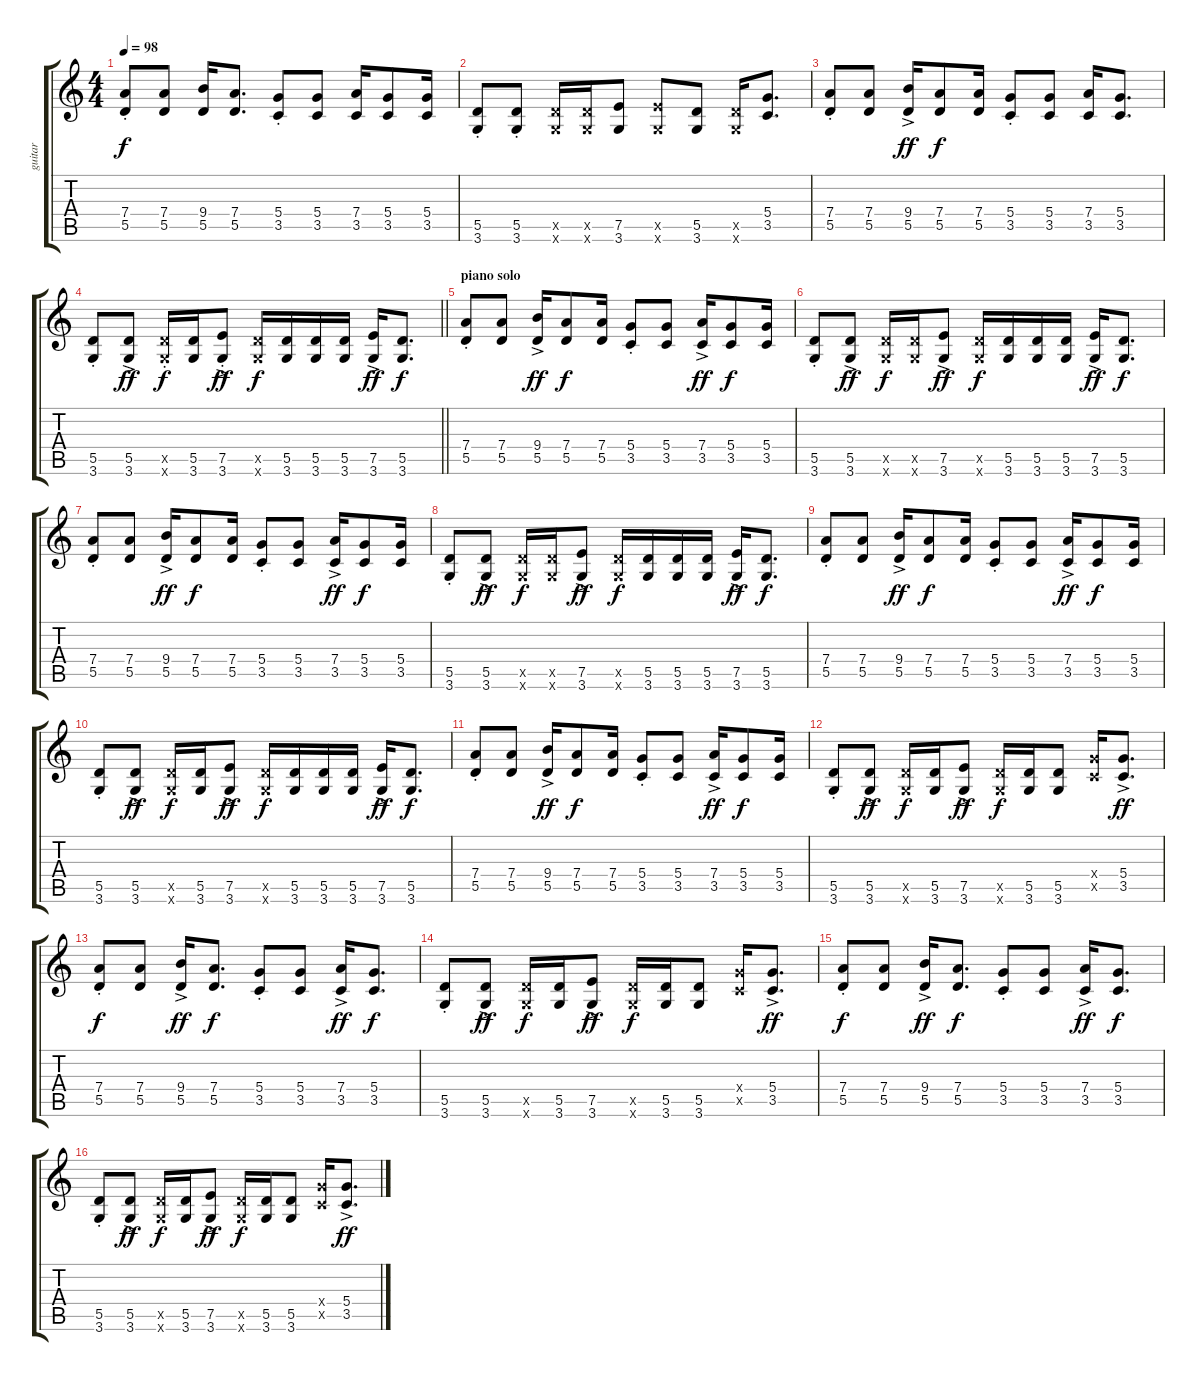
\track ("guitar" "guitar") {instrument electricguitarclean}
\staff {score tabs}
\tuning (E4 B3 G3 D3 A2 E2) {hide}
\ts (4 4)
\tempo 98
\clef g2
\ks c
(7.4{st} 5.5{st}).8{dy f} (7.4 5.5).8 (9.4 5.5).16 (7.4 5.5).8{d} (5.4{st} 3.5{st}).8 (5.4 3.5).8 (7.4 3.5).16 (5.4 3.5).8 (5.4 3.5).16 |
(5.5{st} 3.6{st}).8 (5.5{st} 3.6).8 (5.5{x} 3.6{x}).16 (5.5{x} 3.6{x}).16 (7.5 3.6).8 (7.5{x} 3.6{x}).8 (5.5 3.6).8 (5.5{x} 3.6{x}).16 (5.4 3.5).8{d} |
(7.4{st} 5.5{st}).8 (7.4 5.5).8 (9.4{ac} 5.5{ac}).16{dy ff} (7.4 5.5).8{dy f} (7.4 5.5).16 (5.4{st} 3.5{st}).8 (5.4 3.5).8 (7.4 3.5).16 (5.4 3.5).8{d} |
\barLineRight lightlight
(5.5 3.6{st}).8 (5.5{ac} 3.6{ac}).8{dy ff} (5.5{st x} 3.6{st x}).16{dy f} (5.5 3.6).16 (7.5{ac st} 3.6{ac st}).8{dy ff} (5.5{x} 3.6{x}).16{dy f} (5.5 3.6).16 (5.5 3.6).16 (5.5 3.6).16 (7.5{ac} 3.6{ac}).16{dy ff} (5.5 3.6).8{d dy f} |
\section ("" "piano solo")
(7.4{st} 5.5{st}).8 (7.4 5.5).8 (9.4{ac} 5.5{ac}).16{dy ff} (7.4 5.5).8{dy f} (7.4 5.5).16 (5.4{st} 3.5{st}).8 (5.4 3.5).8 (7.4{ac} 3.5{ac}).16{dy ff} (5.4 3.5).8{dy f} (5.4 3.5).16 |
(5.5{st} 3.6{st}).8 (5.5{ac} 3.6{ac}).8{dy ff} (5.5{x} 3.6{x}).16{dy f} (5.5{x} 3.6{x}).16 (7.5{ac} 3.6{ac}).8{dy ff} (5.5{x} 3.6{x}).16{dy f} (5.5 3.6).16 (5.5 3.6).16 (5.5 3.6).16 (7.5{ac} 3.6{ac}).16{dy ff} (5.5 3.6).8{d dy f} |
(7.4{st} 5.5{st}).8 (7.4 5.5).8 (9.4{ac} 5.5{ac}).16{dy ff} (7.4 5.5).8{dy f} (7.4 5.5).16 (5.4{st} 3.5{st}).8 (5.4 3.5).8 (7.4{ac} 3.5{ac}).16{dy ff} (5.4 3.5).8{dy f} (5.4 3.5).16 |
(5.5{st} 3.6{st}).8 (5.5{ac} 3.6{ac}).8{dy ff} (5.5{x} 3.6{x}).16{dy f} (5.5{x} 3.6{x}).16 (7.5{ac} 3.6{ac}).8{dy ff} (5.5{x} 3.6{x}).16{dy f} (5.5 3.6).16 (5.5 3.6).16 (5.5 3.6).16 (7.5{ac} 3.6{ac}).16{dy ff} (5.5 3.6).8{d dy f} |
(7.4{st} 5.5{st}).8 (7.4 5.5).8 (9.4{ac} 5.5{ac}).16{dy ff} (7.4 5.5).8{dy f} (7.4 5.5).16 (5.4{st} 3.5{st}).8 (5.4 3.5).8 (7.4{ac} 3.5{ac}).16{dy ff} (5.4 3.5).8{dy f} (5.4 3.5).16 |
(5.5{st} 3.6{st}).8 (5.5{ac} 3.6{ac}).8{dy ff} (5.5{x} 3.6{x}).16{dy f} (5.5 3.6).16 (7.5{ac} 3.6{ac}).8{dy ff} (5.5{x} 3.6{x}).16{dy f} (5.5 3.6).16 (5.5 3.6).16 (5.5 3.6).16 (7.5{ac} 3.6{ac}).16{dy ff} (5.5 3.6).8{d dy f} |
(7.4{st} 5.5{st}).8 (7.4 5.5).8 (9.4{ac} 5.5{ac}).16{dy ff} (7.4 5.5).8{dy f} (7.4 5.5).16 (5.4{st} 3.5{st}).8 (5.4 3.5).8 (7.4{ac} 3.5{ac}).16{dy ff} (5.4 3.5).8{dy f} (5.4 3.5).16 |
(5.5{st} 3.6{st}).8 (5.5{ac} 3.6{ac}).8{dy ff} (5.5{x} 3.6{x}).16{dy f} (5.5 3.6).16 (7.5{ac} 3.6{ac}).8{dy ff} (5.5{x} 3.6{x}).16{dy f} (5.5 3.6).16 (5.5 3.6).8 (5.4{x} 3.5{x}).16 (5.4{ac} 3.5{ac}).8{d dy ff} |
(7.4{st} 5.5{st}).8{dy f} (7.4 5.5).8 (9.4{ac} 5.5{ac}).16{dy ff} (7.4 5.5).8{d dy f} (5.4{st} 3.5{st}).8 (5.4 3.5).8 (7.4{ac} 3.5{ac}).16{dy ff} (5.4 3.5).8{d dy f} |
(5.5{st} 3.6{st}).8 (5.5{ac} 3.6{ac}).8{dy ff} (5.5{x} 3.6{x}).16{dy f} (5.5 3.6).16 (7.5{ac} 3.6{ac}).8{dy ff} (5.5{x} 3.6{x}).16{dy f} (5.5 3.6).16 (5.5 3.6).8 (5.4{x} 3.5{x}).16 (5.4{ac} 3.5{ac}).8{d dy ff} |
(7.4{st} 5.5{st}).8{dy f} (7.4 5.5).8 (9.4{ac} 5.5{ac}).16{dy ff} (7.4 5.5).8{d dy f} (5.4{st} 3.5{st}).8 (5.4 3.5).8 (7.4{ac} 3.5{ac}).16{dy ff} (5.4 3.5).8{d dy f} |
(5.5{st} 3.6{st}).8 (5.5{ac} 3.6{ac}).8{dy ff} (5.5{x} 3.6{x}).16{dy f} (5.5 3.6).16 (7.5{ac} 3.6{ac}).8{dy ff} (5.5{x} 3.6{x}).16{dy f} (5.5 3.6).16 (5.5 3.6).8 (5.4{x} 3.5{x}).16 (5.4{ac} 3.5{ac}).8{d dy ff}
